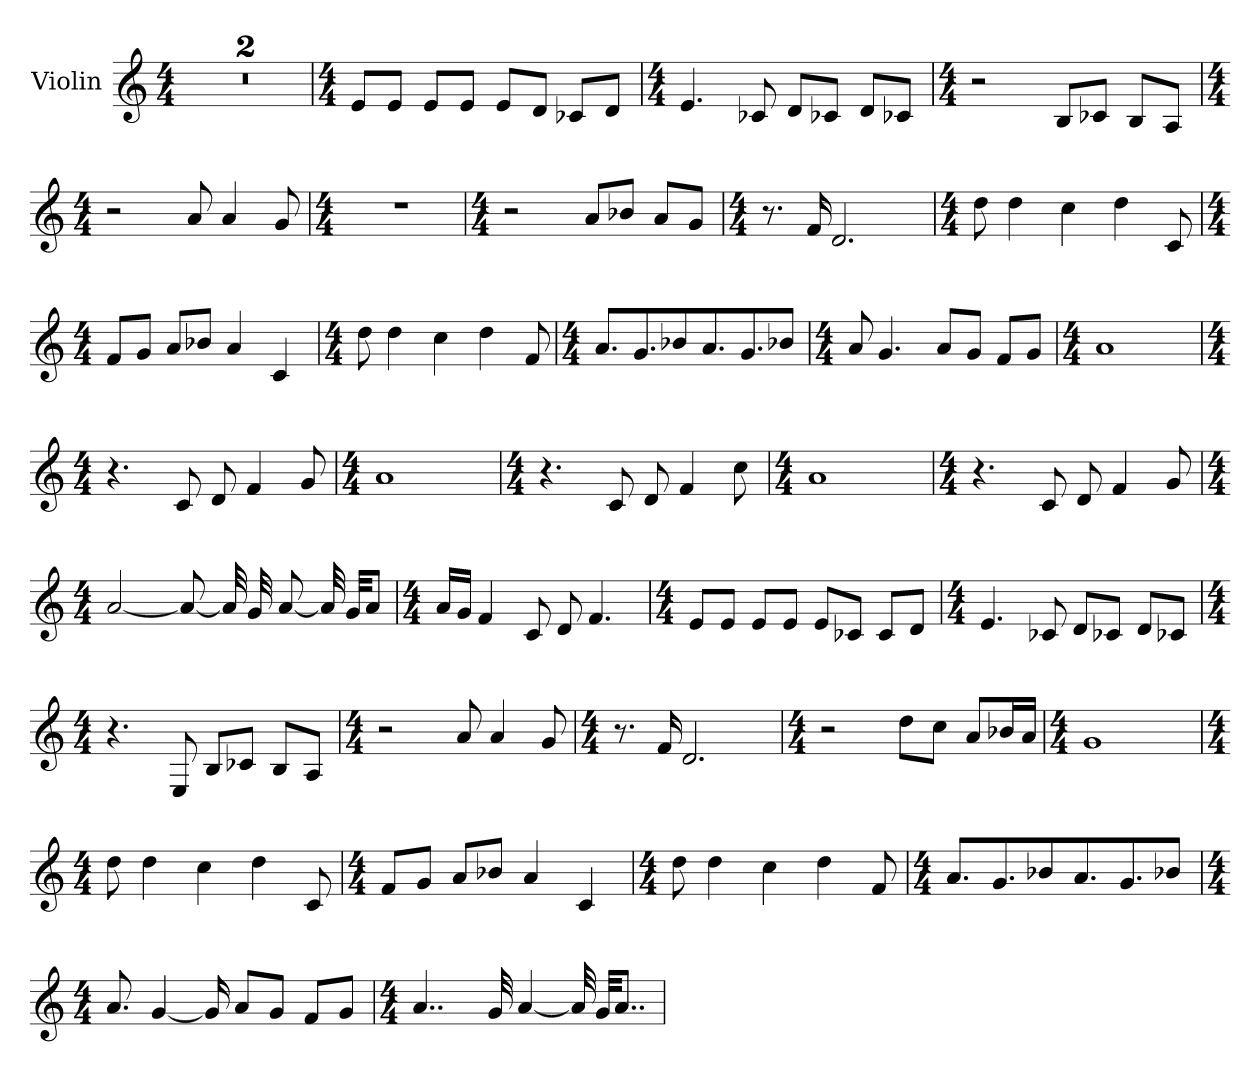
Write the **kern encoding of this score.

**kern
*part1
*staff1
*I"Violin
*I'Vln
*M4/4
=
1r
=
*M4/4
1r
=
*M4/4
8eL
8eJ
8eL
8eJ
8eL
8dJ
8c-XL
8dJ
=
*M4/4
4.e
8c-X
8dL
8c-XJ
8dL
8c-XJ
=
*M4/4
2r
8BL
8c-XJ
8BL
8AJ
=
*M4/4
2r
8a
4a
8g
=
*M4/4
1r
=
*M4/4
2r
8aL
8b-XJ
8aL
8gJ
=
*M4/4
8.r
16f
2.d
=
*M4/4
8dd
4dd
4cc
4dd
8c
=
*M4/4
8fL
8gJ
8aL
8b-XJ
4a
4c
=
*M4/4
8dd
4dd
4cc
4dd
8f
=
*M4/4
8.aL
8.gJ
8b-XL
8.a
8.gJ
8b-XJ
=
*M4/4
8a
4.g
8aL
8gJ
8fL
8gJ
=
*M4/4
1a
=
*M4/4
4.r
8c
8d
4f
8g
=
*M4/4
1a
=
*M4/4
4.r
8c
8d
4f
8cc
=
*M4/4
1a
=
*M4/4
4.r
8c
8d
4f
8g
=
*M4/4
[2a
8a_
32a]
32g
[8a
32a]
32gKKL
8aJ
=
*M4/4
16aLL
16gJJ
4f
8c
8d
4.f
=
*M4/4
8eL
8eJ
8eL
8eJ
8eL
8c-XJ
8c-L
8dJ
=
*M4/4
4.e
8c-X
8dL
8c-XJ
8dL
8c-XJ
=
*M4/4
4.r
8E
8BL
8c-XJ
8BL
8AJ
=
*M4/4
2r
8a
4a
8g
=
*M4/4
8.r
16f
2.d
=
*M4/4
2r
8ddL
8ccJ
8aL
16b-XL
16aJJ
=
*M4/4
1g
=
*M4/4
8dd
4dd
4cc
4dd
8c
=
*M4/4
8fL
8gJ
8aL
8b-XJ
4a
4c
=
*M4/4
8dd
4dd
4cc
4dd
8f
=
*M4/4
8.aL
8.gJ
8b-XL
8.a
8.gJ
8b-XJ
=
*M4/4
8.a
[4g
16g]
8aL
8gJ
8fL
8gJ
=
*M4/4
4..a
32g
[4a
32a]
32gKKL
8..aJ
=
*-
